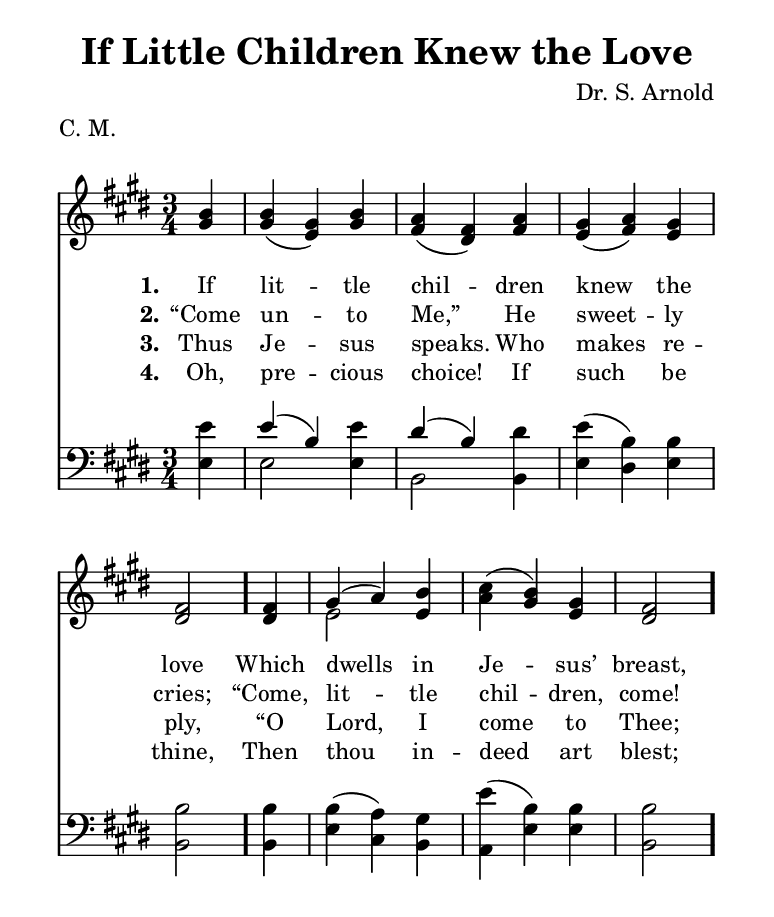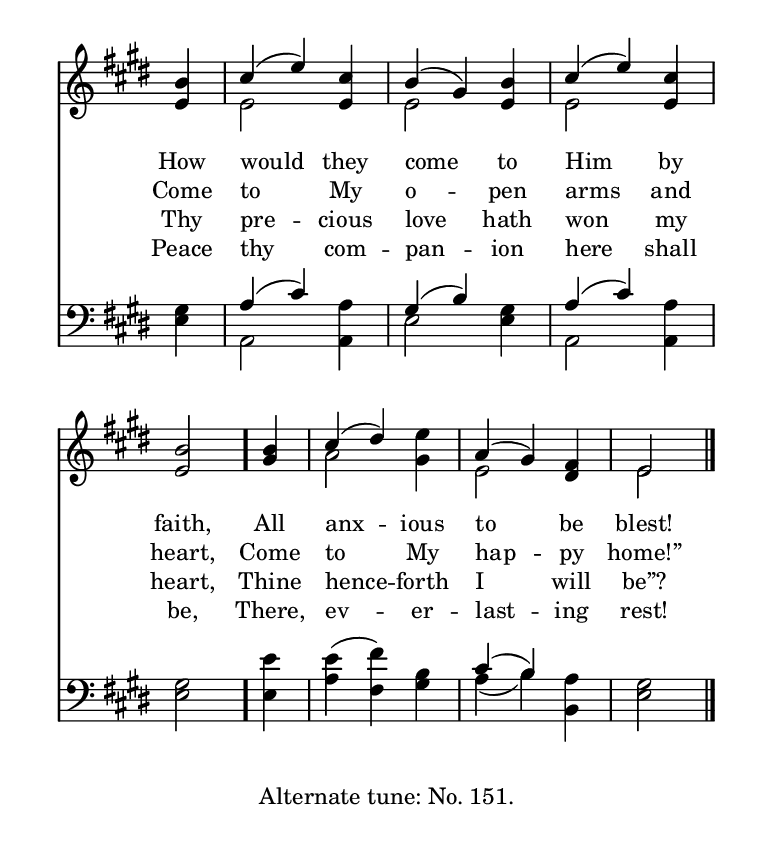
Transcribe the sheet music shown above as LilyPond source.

\include "common/global.ily"
\paper {
  \include "common/paper.ily"
  ragged-bottom = ##t
}

\header{
  %children
  hymnnumber = "300"
  title = "If Little Children Knew the Love"
  tunename = "Arnold"
  meter = "C. M."
  poet = ""
  composer = "Dr. S. Arnold"
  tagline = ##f
}

global = {
  \include "common/overrides.ily"
  \override Staff.TimeSignature.style = #'numbered
  \time 3/4
  \override Score.MetronomeMark.transparent = ##t % hide all fermata changes too
  \tempo 4=100
  \key e \major
  \partial 4
  \autoBeamOff
}

notesSoprano = {
\global
\relative c'' {

  b4 | b( gis) b | a( fis) a | gis( a) gis | fis2
  fis4 | gis4( a) b | cis( b) gis | fis2
  b4 | cis( e) cis | b( gis) b | cis( e) cis | b2
  b4 | cis( dis) e | a,( gis) fis | e2

  \bar "|."

}
}

notesAlto = {
\global
\relative e' {

  gis4 | gis( e) gis | fis( dis) fis | e( fis) e | dis2
  dis4 | e2 e4 | a( gis) e | dis2
  e4 | e2 e4 | e2 e4 | e2 e4 | e2
  gis4 | a2 gis4 | e2 dis4 | e2

}
}

notesTenor = {
\global
\relative a' {

  e4 | e( b) e | dis( b) dis | e( b) b | b2
  b4 | b( a) gis | e'( b) b | b2
  gis4 | a( cis) a | gis( b) gis | a( cis) a | gis2
  e'4 | e( fis) b, | cis( b) a | gis2

}
}

notesBass = {
\global
\relative f {

  e4 | e2 e4 b2 b4 | e( dis) e | b2
  b4 | e( cis) b | a( e') e | b2
  e4 | a,2 a4 | e'2 e4 | a,2 a4 | e'2
  e4 | a( fis) gis | a( b) b, | e2

}
}

wordsA = \lyricmode {
\set stanza = "1."

If lit -- tle chil -- dren knew the love \bar "."
Which dwells in Je -- sus’ breast, \bar "."
How would they come to Him by faith, \bar "."
All anx -- ious to be blest! \bar "."

}

wordsB = \lyricmode {
\set stanza = "2."

“Come un -- to Me,” He sweet -- ly cries;
“Come, lit -- tle chil -- dren, come!
Come to My o -- pen arms and heart,
Come to My hap -- py home!”

}

wordsC = \lyricmode {
\set stanza = "3."

Thus Je -- sus speaks. Who makes re -- ply,
“O Lord, I come to Thee;
Thy pre -- cious love hath won my heart,
Thine hence -- forth I will be”?

}

wordsD = \lyricmode {
\set stanza = "4."

Oh, pre -- cious choice! If such be thine,
Then thou in -- deed art blest;
Peace thy com -- pan -- ion here shall be,
There, ev -- er -- last -- ing rest!

}

\score {
  \context ChoirStaff <<
    \context Staff = upper <<
      \set Staff.autoBeaming = ##f
      \set ChoirStaff.systemStartDelimiter = #'SystemStartBar
      \set ChoirStaff.printPartCombineTexts = ##f
      \partcombine #'(2 . 11) \notesSoprano \notesAlto
      \context NullVoice = sopranos { \voiceOne << \notesSoprano >> }
      \context Lyrics = one   \lyricsto sopranos \wordsA
      \context Lyrics = two   \lyricsto sopranos \wordsB
      \context Lyrics = three \lyricsto sopranos \wordsC
      \context Lyrics = four  \lyricsto sopranos \wordsD
    >>
    \context Staff = men <<
      \set Staff.autoBeaming = ##f
      \clef bass
      \set ChoirStaff.printPartCombineTexts = ##f
      \partcombine #'(2 . 11) \notesTenor \notesBass
    >>
  >>
  \layout {
    \include "common/layout.ily"
  }
  \midi{
    \include "common/midi.ily"
  }
}

\noPageBreak \markup { \vspace #2 \fill-line { \raise #2 \line { Alternate tune: No. 151. } } }

\version "2.19.49"  % necessary for upgrading to future LilyPond versions.

% vi:set et ts=2 sw=2 ai nocindent syntax=lilypond:
